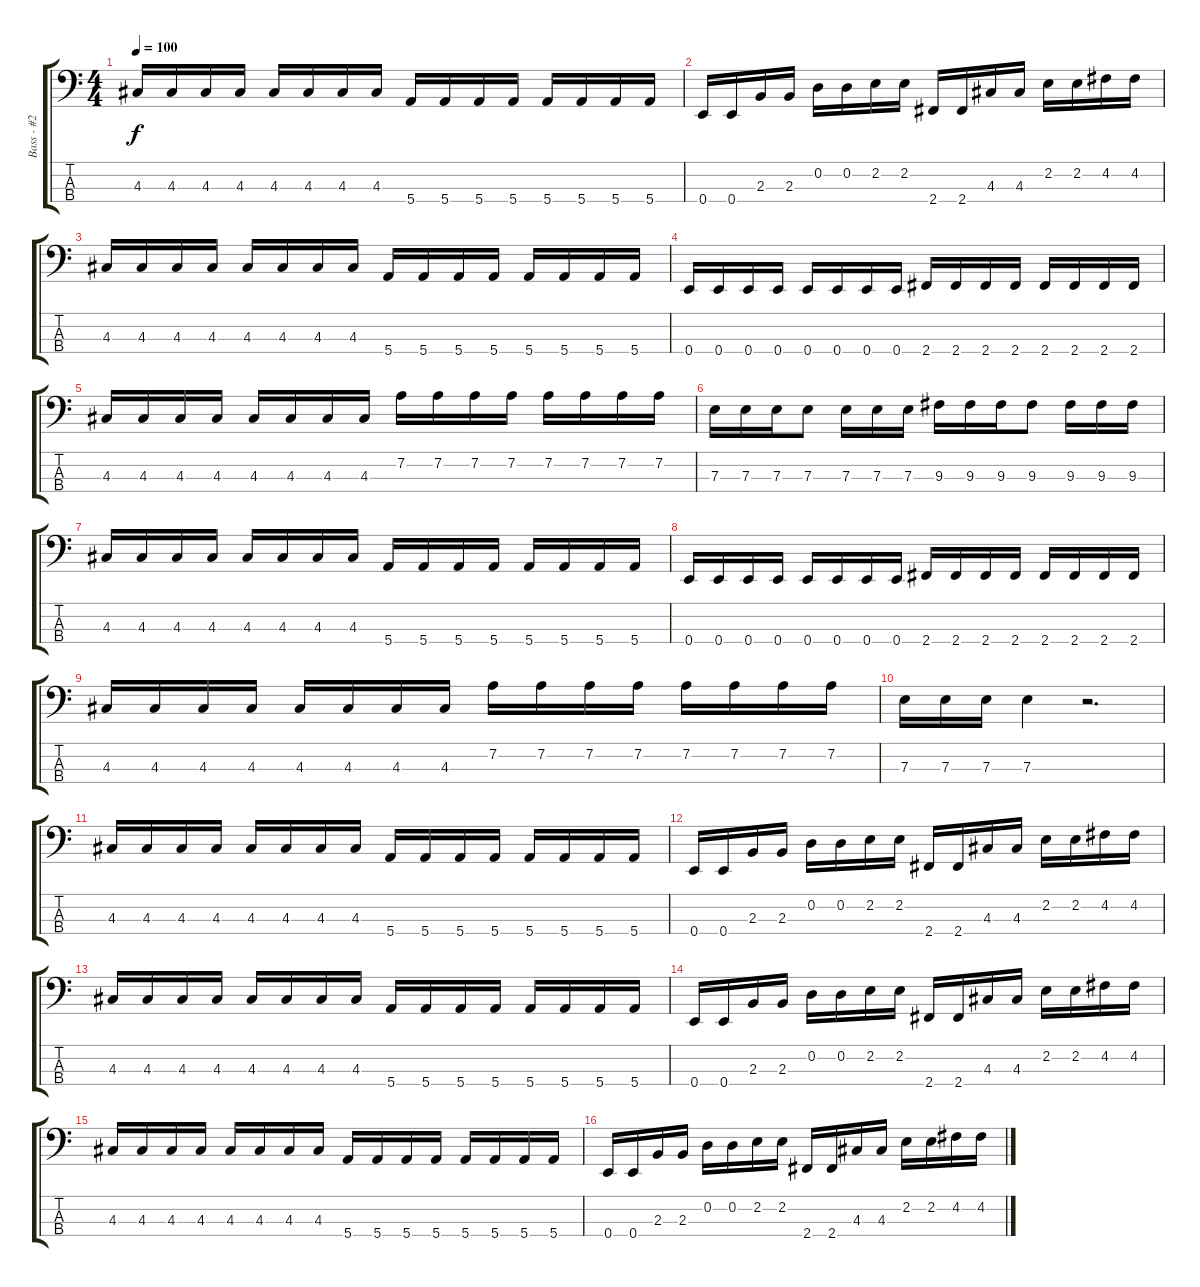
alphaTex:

\track ("Bass - #2" "Bass - #2") {instrument slapbass1}
\staff {score tabs}
\tuning (G2 D2 A1 E1) {hide}
\ts (4 4)
\tempo 100
\clef f4
\ks c
4.3.16{dy f} 4.3.16 4.3.16 4.3.16 4.3.16 4.3.16 4.3.16 4.3.16 5.4.16 5.4.16 5.4.16 5.4.16 5.4.16 5.4.16 5.4.16 5.4.16 |
0.4.16 0.4.16 2.3.16 2.3.16 0.2.16 0.2.16 2.2.16 2.2.16 2.4.16 2.4.16 4.3.16 4.3.16 2.2.16 2.2.16 4.2.16 4.2.16 |
4.3.16 4.3.16 4.3.16 4.3.16 4.3.16 4.3.16 4.3.16 4.3.16 5.4.16 5.4.16 5.4.16 5.4.16 5.4.16 5.4.16 5.4.16 5.4.16 |
0.4.16 0.4.16 0.4.16 0.4.16 0.4.16 0.4.16 0.4.16 0.4.16 2.4.16 2.4.16 2.4.16 2.4.16 2.4.16 2.4.16 2.4.16 2.4.16 |
4.3.16 4.3.16 4.3.16 4.3.16 4.3.16 4.3.16 4.3.16 4.3.16 7.2.16 7.2.16 7.2.16 7.2.16 7.2.16 7.2.16 7.2.16 7.2.16 |
7.3.16 7.3.16 7.3.16 7.3.8 7.3.16 7.3.16 7.3.16 9.3.16 9.3.16 9.3.16 9.3.8 9.3.16 9.3.16 9.3.16 |
4.3.16 4.3.16 4.3.16 4.3.16 4.3.16 4.3.16 4.3.16 4.3.16 5.4.16 5.4.16 5.4.16 5.4.16 5.4.16 5.4.16 5.4.16 5.4.16 |
0.4.16 0.4.16 0.4.16 0.4.16 0.4.16 0.4.16 0.4.16 0.4.16 2.4.16 2.4.16 2.4.16 2.4.16 2.4.16 2.4.16 2.4.16 2.4.16 |
4.3.16 4.3.16 4.3.16 4.3.16 4.3.16 4.3.16 4.3.16 4.3.16 7.2.16 7.2.16 7.2.16 7.2.16 7.2.16 7.2.16 7.2.16 7.2.16 |
7.3.16 7.3.16 7.3.16 7.3.4 r.2{d} |
4.3.16 4.3.16 4.3.16 4.3.16 4.3.16 4.3.16 4.3.16 4.3.16 5.4.16 5.4.16 5.4.16 5.4.16 5.4.16 5.4.16 5.4.16 5.4.16 |
0.4.16 0.4.16 2.3.16 2.3.16 0.2.16 0.2.16 2.2.16 2.2.16 2.4.16 2.4.16 4.3.16 4.3.16 2.2.16 2.2.16 4.2.16 4.2.16 |
4.3.16 4.3.16 4.3.16 4.3.16 4.3.16 4.3.16 4.3.16 4.3.16 5.4.16 5.4.16 5.4.16 5.4.16 5.4.16 5.4.16 5.4.16 5.4.16 |
0.4.16 0.4.16 2.3.16 2.3.16 0.2.16 0.2.16 2.2.16 2.2.16 2.4.16 2.4.16 4.3.16 4.3.16 2.2.16 2.2.16 4.2.16 4.2.16 |
4.3.16 4.3.16 4.3.16 4.3.16 4.3.16 4.3.16 4.3.16 4.3.16 5.4.16 5.4.16 5.4.16 5.4.16 5.4.16 5.4.16 5.4.16 5.4.16 |
0.4.16 0.4.16 2.3.16 2.3.16 0.2.16 0.2.16 2.2.16 2.2.16 2.4.16 2.4.16 4.3.16 4.3.16 2.2.16 2.2.16 4.2.16 4.2.16
